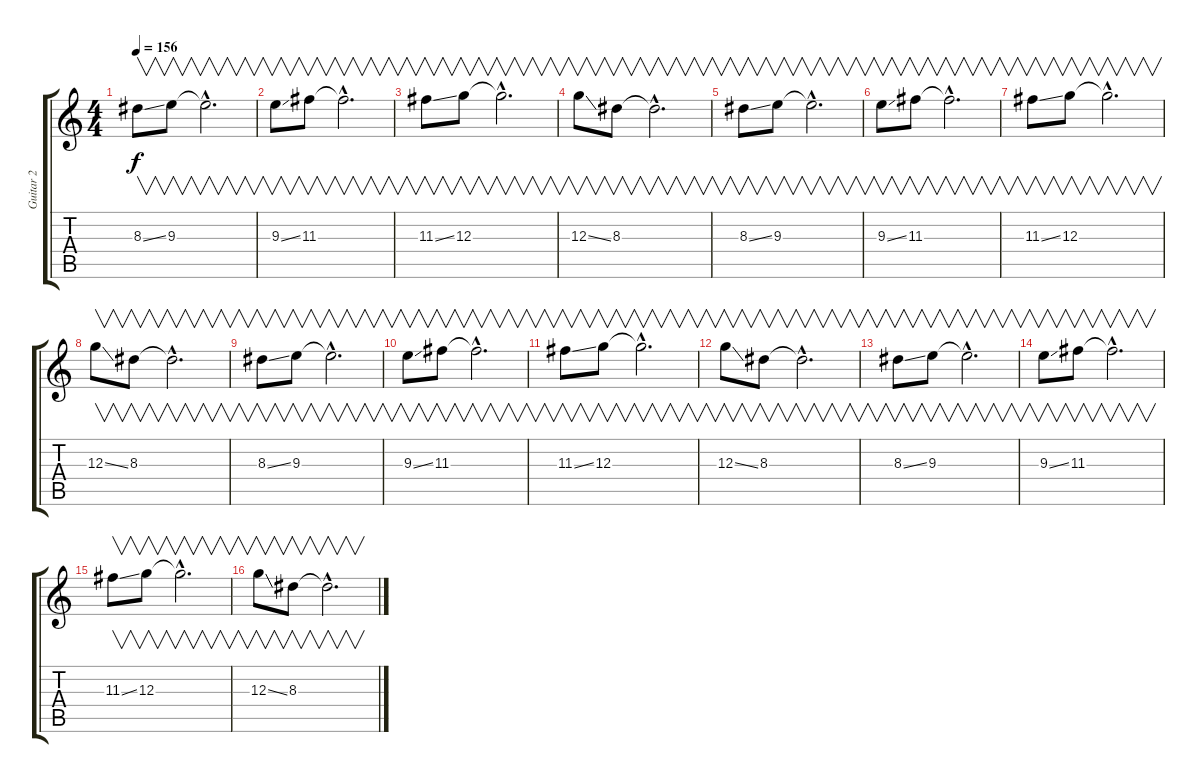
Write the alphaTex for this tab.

\track ("Guitar 2" "Guitar 2") {instrument distortionguitar}
\staff {score tabs}
\tuning (E4 B3 G3 D3 A2 D2) {hide}
\ts (4 4)
\tempo 156
\clef g2
\ks c
8.3{ss}.8{v dy f} 9.3.8{v} 9.3{hac t}.2{v d} |
9.3{ss}.8{v} 11.3.8{v} 11.3{hac t}.2{v d} |
11.3{ss}.8{v} 12.3.8{v} 12.3{hac t}.2{v d} |
12.3{ss}.8{v} 8.3.8{v} 8.3{hac t}.2{v d} |
8.3{ss}.8{v} 9.3.8{v} 9.3{hac t}.2{v d} |
9.3{ss}.8{v} 11.3.8{v} 11.3{hac t}.2{v d} |
11.3{ss}.8{v} 12.3.8{v} 12.3{hac t}.2{v d} |
12.3{ss}.8{v} 8.3.8{v} 8.3{hac t}.2{v d} |
8.3{ss}.8{v} 9.3.8{v} 9.3{hac t}.2{v d} |
9.3{ss}.8{v} 11.3.8{v} 11.3{hac t}.2{v d} |
11.3{ss}.8{v} 12.3.8{v} 12.3{hac t}.2{v d} |
12.3{ss}.8{v} 8.3.8{v} 8.3{hac t}.2{v d} |
8.3{ss}.8{v} 9.3.8{v} 9.3{hac t}.2{v d} |
9.3{ss}.8{v} 11.3.8{v} 11.3{hac t}.2{v d} |
11.3{ss}.8{v} 12.3.8{v} 12.3{hac t}.2{v d} |
12.3{ss}.8{v} 8.3.8{v} 8.3{hac t}.2{v d}
